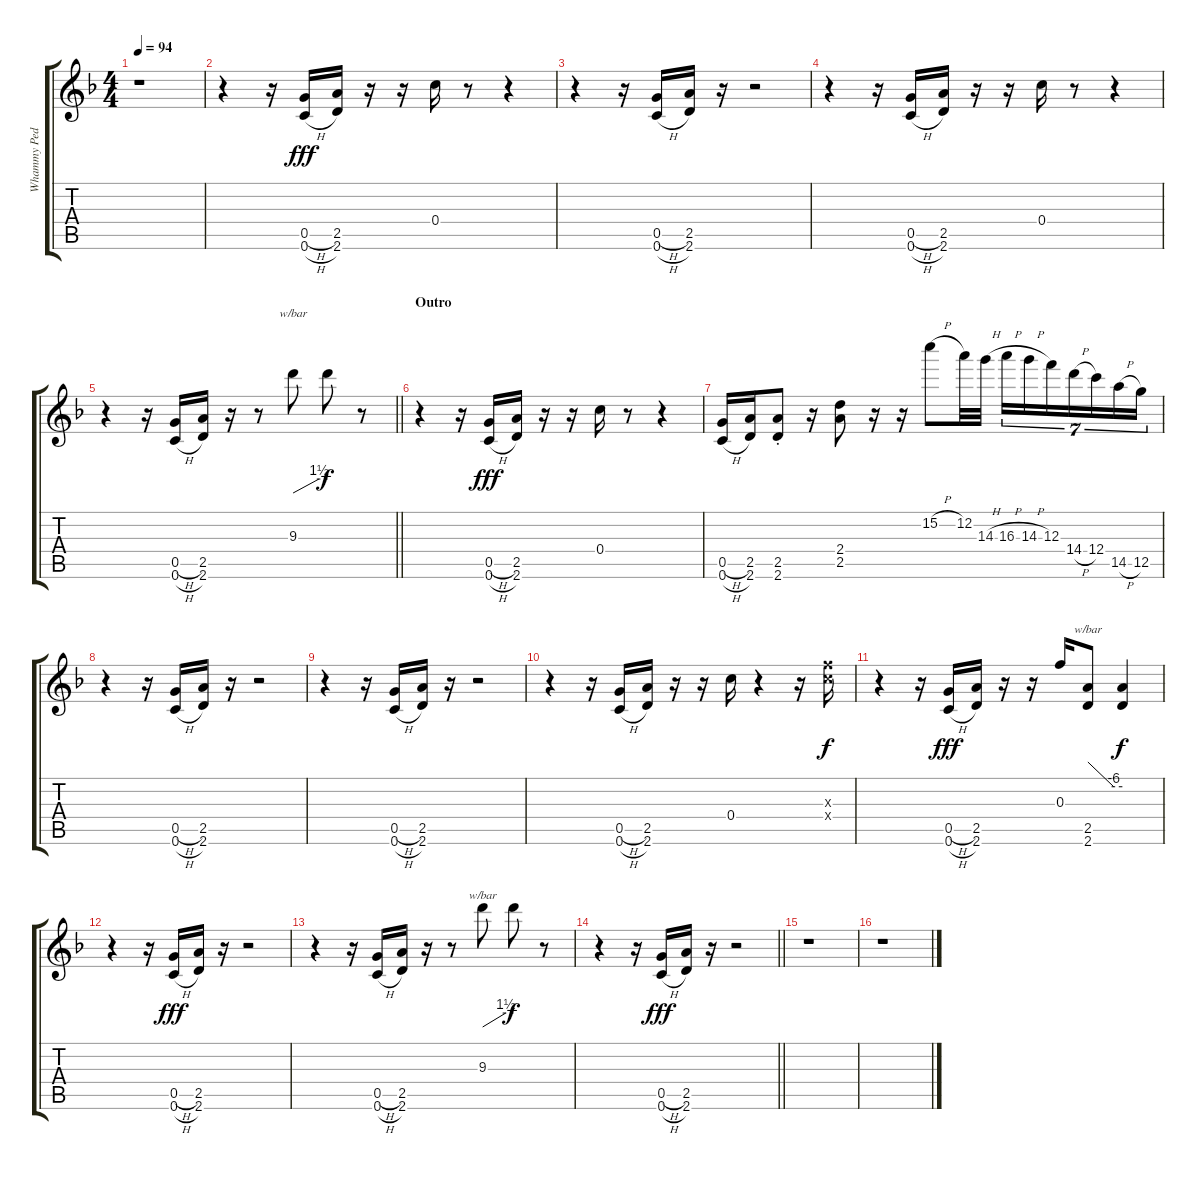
\track ("Whammy Pedal 2" "Whammy Ped") {instrument distortionguitar}
\staff {score tabs}
\tuning (D5 A4 F4 C4 G3 C3) {hide}
\ts (4 4)
\tempo 94
\clef g2
\ks f
r.1{dy fff} |
r.4 r.16 (0.5{h} 0.6{h}).16 (2.5 2.6).16 r.16 r.16 0.4.16 r.8 r.4 |
r.4 r.16 (0.5{h} 0.6{h}).16 (2.5 2.6).16 r.16 r.2 |
r.4 r.16 (0.5{h} 0.6{h}).16 (2.5 2.6).16 r.16 r.16 0.4.16 r.8 r.4 |
\barLineRight lightlight
r.4 r.16 (0.5{h} 0.6{h}).16 (2.5 2.6).16 r.16 r.8 9.3.8{tbe (custom default 0 0 45 6 60 6)} 9.3{t}.8{dy f} r.8 |
\section ("" "Outro")
r.4 r.16 (0.5{h} 0.6{h}).16{dy fff} (2.5 2.6).16 r.16 r.16 0.4.16 r.8 r.4 |
(0.5{h} 0.6{h}).16 (2.5 2.6).16 (2.5{st} 2.6{st}).8 r.16 (2.4 2.5).8 r.16 r.16 15.2{h}.8 12.2.32 14.3{h}.32 16.3{h}.16{tu (7 4)} 14.3{h}.16{tu (7 4)} 12.3.16{tu (7 4)} 14.4{h}.16{tu (7 4)} 12.4.16{tu (7 4)} 14.5{h}.16{tu (7 4)} 12.5.16{tu (7 4)} |
r.4 r.16 (0.5{h} 0.6{h}).16 (2.5 2.6).16 r.16 r.2 |
r.4 r.16 (0.5{h} 0.6{h}).16 (2.5 2.6).16 r.16 r.2 |
r.4 r.16 (0.5{h} 0.6{h}).16 (2.5 2.6).16 r.16 r.16 0.4.16 r.4 r.16 (0.3{x} 0.4{x}).16{dy f} |
r.4 r.16 (0.5{h} 0.6{h}).16{dy fff} (2.5 2.6).16 r.16 r.16 0.3.16 (2.5 2.6).8{tbe (custom default 0 0 45 -24 60 -24)} (2.5{t} 2.6{t}).4{dy f volume 0} |
r.4 r.16 (0.5{h} 0.6{h}).16{dy fff} (2.5 2.6).16 r.16 r.2 |
r.4 r.16 (0.5{h} 0.6{h}).16 (2.5 2.6).16 r.16 r.8 9.3.8{tbe (custom default 0 0 45 6 60 6)} 9.3{t}.8{dy f} r.8 |
\barLineRight lightlight
r.4 r.16 (0.5{h} 0.6{h}).16{dy fff} (2.5 2.6).16 r.16 r.2 |
r.1 |
r.1
